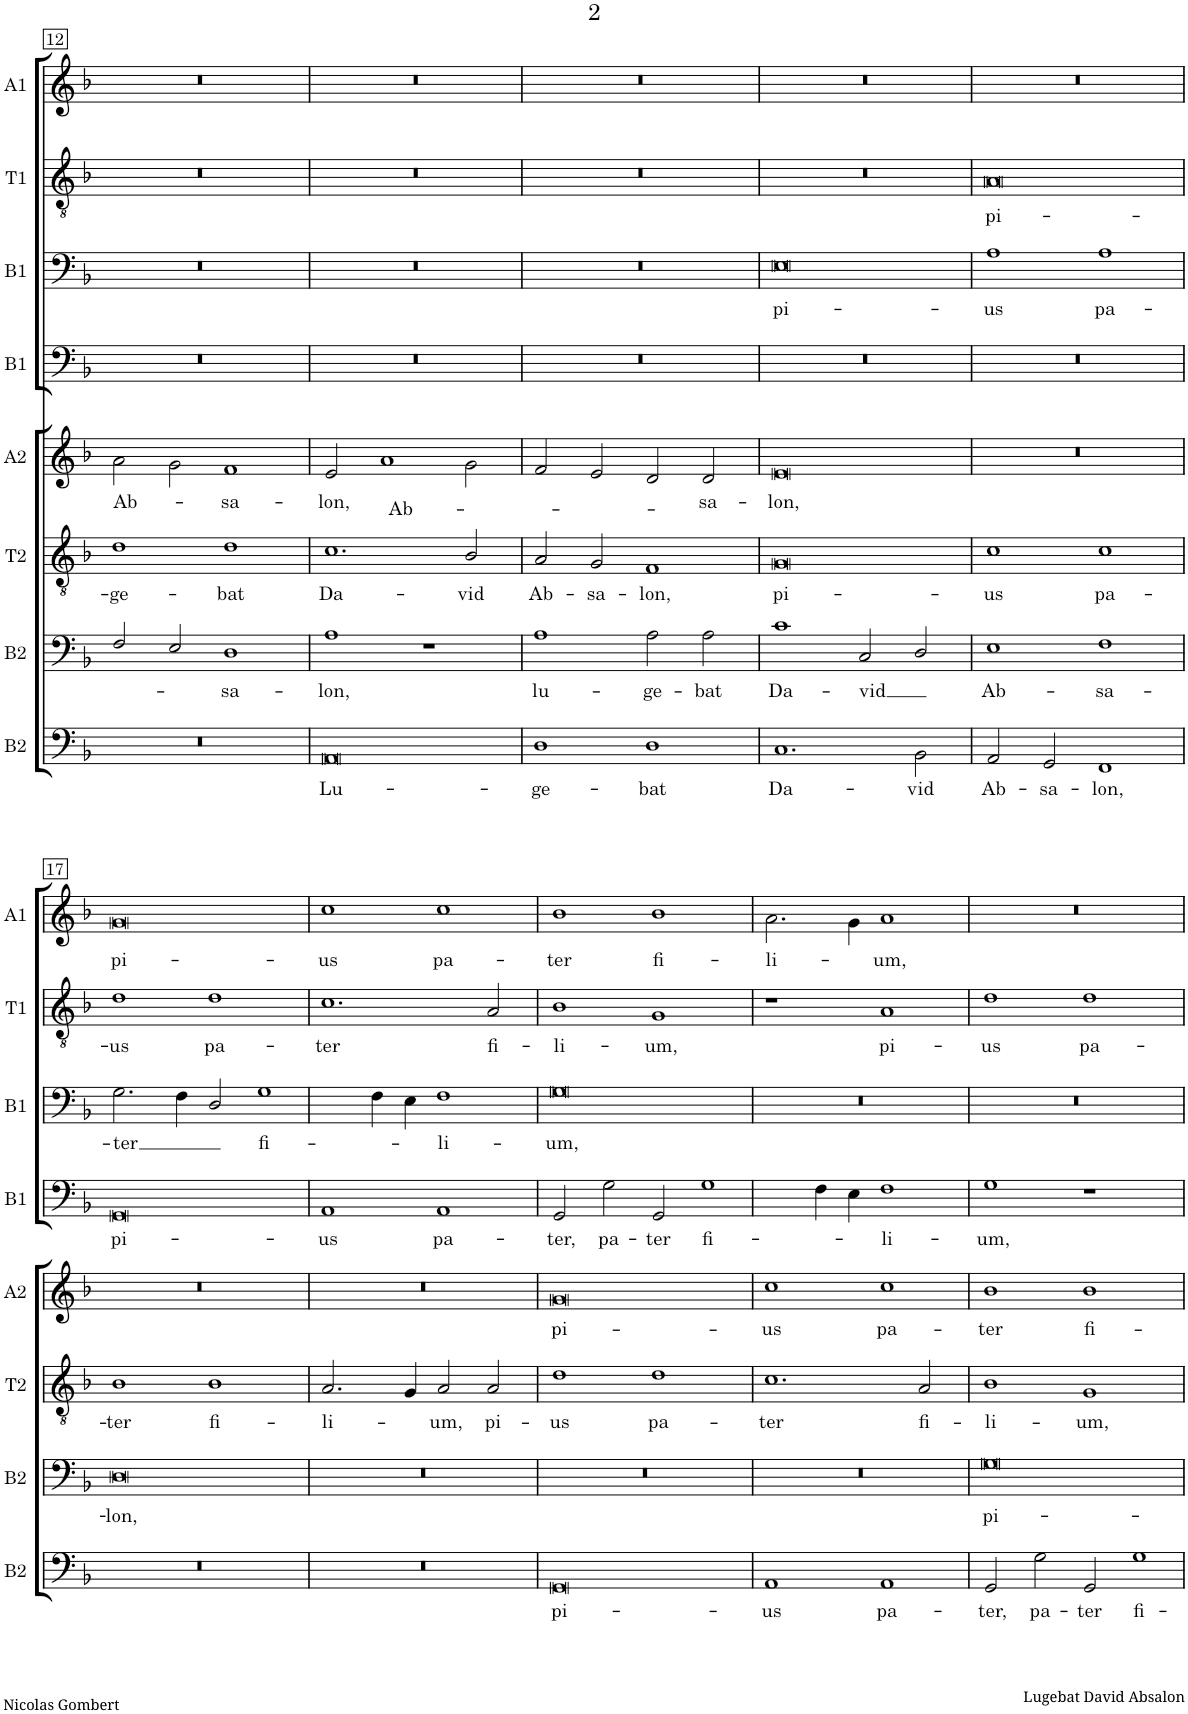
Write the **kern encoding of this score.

**kern	**text	**kern	**text	**kern	**text	**kern	**text	**kern	**text	**kern	**text	**kern	**text	**kern	**text
*part8	*part8	*part7	*part7	*part6	*part6	*part5	*part5	*part4	*part4	*part3	*part3	*part2	*part2	*part1	*part1
*staff8	*staff8	*staff7	*staff7	*staff6	*staff6	*staff5	*staff5	*staff4	*staff4	*staff3	*staff3	*staff2	*staff2	*staff1	*staff1
*I"Bass II	*	*I"Bar II	*	*I"Tenor II	*	*I"Alto II	*	*I"Bass I	*	*I"Bar I	*	*I"Tenor I	*	*I"Alto I	*
*I'B2	*	*I'B2	*	*I'T2	*	*I'A2	*	*I'B1	*	*I'B1	*	*I'T1	*	*I'A1	*
!!LO:PB:g=z
*clefF4	*	*clefF4	*	*clefGv2	*	*clefG2	*	*clefF4	*	*clefF4	*	*clefGv2	*	*clefG2	*
*k[b-]	*	*k[b-]	*	*k[b-]	*	*k[b-]	*	*k[b-]	*	*k[b-]	*	*k[b-]	*	*k[b-]	*
*M4/2	*	*M4/2	*	*M4/2	*	*M4/2	*	*M4/2	*	*M4/2	*	*M4/2	*	*M4/2	*
=12	=12	=12	=12	=12	=12	=12	=12	=12	=12	=12	=12	=12	=12	=12	=12
!	!	!	!	!	!LO:LY:b	!	!LO:LY:b	!	!	!	!	!	!	!	!
0r	.	2F/	.	1d	-ge-	2a\	Ab-	0r	.	0r	.	0r	.	0r	.
.	.	2E/	.	.	.	2g\	.	.	.	.	.	.	.	.	.
!	!	!	!LO:LY:b	!	!LO:LY:b	!	!LO:LY:b	!	!	!	!	!	!	!	!
.	.	1D	-sa-	1d	-bat	1f	-sa-	.	.	.	.	.	.	.	.
=13	=13	=13	=13	=13	=13	=13	=13	=13	=13	=13	=13	=13	=13	=13	=13
!	!LO:LY:b	!	!LO:LY:b	!	!LO:LY:b	!	!LO:LY:b	!	!	!	!	!	!	!	!
0AA	Lu-	1A	-lon,	1.c	Da-	2e/	-lon,	0r	.	0r	.	0r	.	0r	.
!	!	!	!	!	!	!	!LO:LY:b	!	!	!	!	!	!	!	!
.	.	.	.	.	.	1a	Ab-	.	.	.	.	.	.	.	.
.	.	1r	.	.	.	.	.	.	.	.	.	.	.	.	.
!	!	!	!	!	!LO:LY:b	!	!	!	!	!	!	!	!	!	!
.	.	.	.	2B-/	-vid	2g\	.	.	.	.	.	.	.	.	.
=14	=14	=14	=14	=14	=14	=14	=14	=14	=14	=14	=14	=14	=14	=14	=14
!	!LO:LY:b	!	!LO:LY:b	!	!LO:LY:b	!	!	!	!	!	!	!	!	!	!
1D	-ge-	1A	lu-	2A/	Ab-	2f/	.	0r	.	0r	.	0r	.	0r	.
!	!	!	!	!	!LO:LY:b	!	!	!	!	!	!	!	!	!	!
.	.	.	.	2G/	-sa-	2e/	.	.	.	.	.	.	.	.	.
!	!LO:LY:b	!	!LO:LY:b	!	!LO:LY:b	!	!	!	!	!	!	!	!	!	!
1D	-bat	2A\	-ge-	1F	-lon,	2d/	.	.	.	.	.	.	.	.	.
!	!	!	!LO:LY:b	!	!	!	!LO:LY:b	!	!	!	!	!	!	!	!
.	.	2A\	-bat	.	.	2d/	-sa-	.	.	.	.	.	.	.	.
=15	=15	=15	=15	=15	=15	=15	=15	=15	=15	=15	=15	=15	=15	=15	=15
!	!LO:LY:b	!	!LO:LY:b	!	!LO:LY:b	!	!LO:LY:b	!	!	!	!LO:LY:b	!	!	!	!
1.C	Da-	1c	Da-	0G	pi-	0e	-lon,	0r	.	0E	pi-	0r	.	0r	.
!	!	!	!LO:LY:b	!	!	!	!	!	!	!	!	!	!	!	!
.	.	2C/	-vid	.	.	.	.	.	.	.	.	.	.	.	.
!	!LO:LY:b	!	!	!	!	!	!	!	!	!	!	!	!	!	!
2BB-\	-vid	2D/	.	.	.	.	.	.	.	.	.	.	.	.	.
=16	=16	=16	=16	=16	=16	=16	=16	=16	=16	=16	=16	=16	=16	=16	=16
!	!LO:LY:b	!	!LO:LY:b	!	!LO:LY:b	!	!	!	!	!	!LO:LY:b	!	!LO:LY:b	!	!
2AA/	Ab-	1E	Ab-	1c	-us	0r	.	0r	.	1A	-us	0A	pi-	0r	.
!	!LO:LY:b	!	!	!	!	!	!	!	!	!	!	!	!	!	!
2GG/	-sa-	.	.	.	.	.	.	.	.	.	.	.	.	.	.
!	!LO:LY:b	!	!LO:LY:b	!	!LO:LY:b	!	!	!	!	!	!LO:LY:b	!	!	!	!
1FF	-lon,	1F	-sa-	1c	pa-	.	.	.	.	1A	pa-	.	.	.	.
!!LO:LB:g=z
=17	=17	=17	=17	=17	=17	=17	=17	=17	=17	=17	=17	=17	=17	=17	=17
!	!	!	!LO:LY:b	!	!LO:LY:b	!	!	!	!LO:LY:b	!	!LO:LY:b	!	!LO:LY:b	!	!LO:LY:b
0r	.	0D	-lon,	1B-	-ter	0r	.	0GG	pi-	2.G\	-ter	1d	-us	0g	pi-
.	.	.	.	.	.	.	.	.	.	4F\	.	.	.	.	.
!	!	!	!	!	!LO:LY:b	!	!	!	!	!	!	!	!LO:LY:b	!	!
.	.	.	.	1B-	fi-	.	.	.	.	2D/	.	1d	pa-	.	.
!	!	!	!	!	!	!	!	!	!	!	!LO:LY:b	!	!	!	!
.	.	.	.	.	.	.	.	.	.	[>2G	fi-	.	.	.	.
=18	=18	=18	=18	=18	=18	=18	=18	=18	=18	=18	=18	=18	=18	=18	=18
!	!	!	!	!	!LO:LY:b	!	!	!	!LO:LY:b	!	!	!	!LO:LY:b	!	!LO:LY:b
0r	.	0r	.	2.A/	-li-	0r	.	1AA	-us	2G/]	.	1.c	-ter	1cc	-us
.	.	.	.	.	.	.	.	.	.	4F\	.	.	.	.	.
.	.	.	.	4G/	.	.	.	.	.	4E\	.	.	.	.	.
!	!	!	!	!	!LO:LY:b	!	!	!	!LO:LY:b	!	!LO:LY:b	!	!	!	!LO:LY:b
.	.	.	.	2A/	-um,	.	.	1AA	pa-	1F	-li-	.	.	1cc	pa-
!	!	!	!	!	!LO:LY:b	!	!	!	!	!	!	!	!LO:LY:b	!	!
.	.	.	.	2A/	pi-	.	.	.	.	.	.	2A/	fi-	.	.
=19	=19	=19	=19	=19	=19	=19	=19	=19	=19	=19	=19	=19	=19	=19	=19
!	!LO:LY:b	!	!	!	!LO:LY:b	!	!LO:LY:b	!	!LO:LY:b	!	!LO:LY:b	!	!LO:LY:b	!	!LO:LY:b
0GG	pi-	0r	.	1d	-us	0g	pi-	2GG/	-ter,	0G	-um,	1B-	-li-	1b-	-ter
!	!	!	!	!	!	!	!	!	!LO:LY:b	!	!	!	!	!	!
.	.	.	.	.	.	.	.	2G\	pa-	.	.	.	.	.	.
!	!	!	!	!	!LO:LY:b	!	!	!	!LO:LY:b	!	!	!	!LO:LY:b	!	!LO:LY:b
.	.	.	.	1d	pa-	.	.	2GG/	-ter	.	.	1G	-um,	1b-	fi-
!	!	!	!	!	!	!	!	!	!LO:LY:b	!	!	!	!	!	!
.	.	.	.	.	.	.	.	[>2G	fi-	.	.	.	.	.	.
=20	=20	=20	=20	=20	=20	=20	=20	=20	=20	=20	=20	=20	=20	=20	=20
!	!LO:LY:b	!	!	!	!LO:LY:b	!	!LO:LY:b	!	!	!	!	!	!	!	!LO:LY:b
1AA	-us	0r	.	1.c	-ter	1cc	-us	2G\]	.	0r	.	1r	.	2.a\	-li-
.	.	.	.	.	.	.	.	4F\	.	.	.	.	.	.	.
.	.	.	.	.	.	.	.	4E\	.	.	.	.	.	4g\	.
!	!LO:LY:b	!	!	!	!	!	!LO:LY:b	!	!LO:LY:b	!	!	!	!LO:LY:b	!	!LO:LY:b
1AA	pa-	.	.	.	.	1cc	pa-	1F	-li-	.	.	1A	pi-	1a	-um,
!	!	!	!	!	!LO:LY:b	!	!	!	!	!	!	!	!	!	!
.	.	.	.	2A/	fi-	.	.	.	.	.	.	.	.	.	.
=21	=21	=21	=21	=21	=21	=21	=21	=21	=21	=21	=21	=21	=21	=21	=21
!	!LO:LY:b	!	!LO:LY:b	!	!LO:LY:b	!	!LO:LY:b	!	!LO:LY:b	!	!	!	!LO:LY:b	!	!
2GG/	-ter,	0G	pi-	1B-	-li-	1b-	-ter	1G	-um,	0r	.	1d	-us	0r	.
!	!LO:LY:b	!	!	!	!	!	!	!	!	!	!	!	!	!	!
2G\	pa-	.	.	.	.	.	.	.	.	.	.	.	.	.	.
!	!LO:LY:b	!	!	!	!LO:LY:b	!	!LO:LY:b	!	!	!	!	!	!LO:LY:b	!	!
2GG/	-ter	.	.	1G	-um,	1b-	fi-	1r	.	.	.	1d	pa-	.	.
!	!LO:LY:b	!	!	!	!	!	!	!	!	!	!	!	!	!	!
[>2G	fi-	.	.	.	.	.	.	.	.	.	.	.	.	.	.
=	=	=	=	=	=	=	=	=	=	=	=	=	=	=	=
*-	*-	*-	*-	*-	*-	*-	*-	*-	*-	*-	*-	*-	*-	*-	*-
